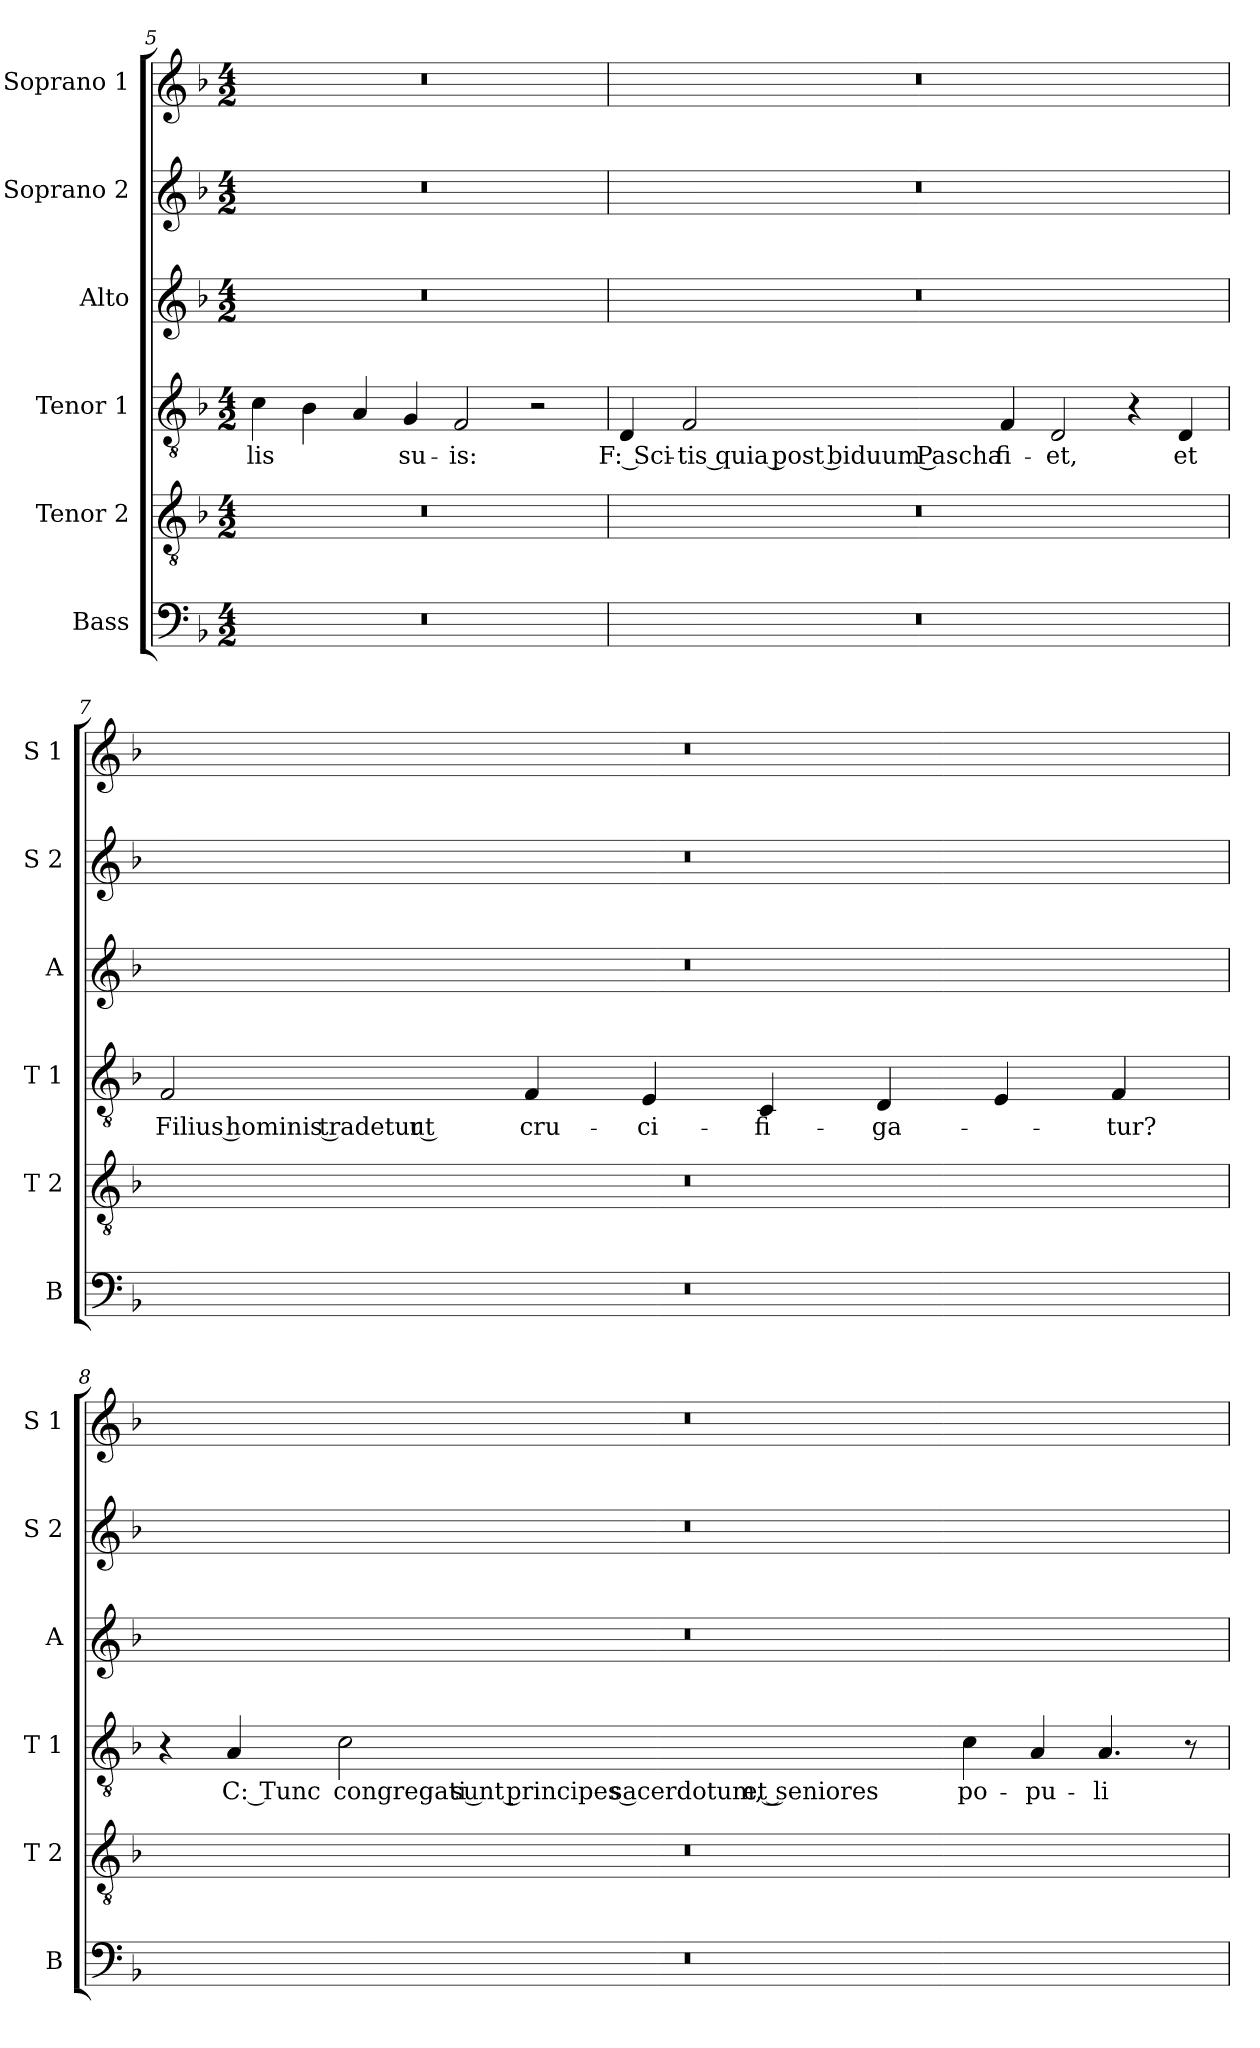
**kern	**kern	**kern	**text	**kern	**kern	**kern
*part6	*part5	*part4	*part4	*part3	*part2	*part1
*staff6	*staff5	*staff4	*staff4	*staff3	*staff2	*staff1
*I"Bass	*I"Tenor 2	*I"Tenor 1	*	*I"Alto	*I"Soprano 2	*I"Soprano 1
*I'B	*I'T 2	*I'T 1	*	*I'A	*I'S 2	*I'S 1
*clefF4	*clefGv2	*clefGv2	*	*clefG2	*clefG2	*clefG2
*k[b-]	*k[b-]	*k[b-]	*	*k[b-]	*k[b-]	*k[b-]
*F:	*F:	*F:	*	*F:	*F:	*F:
*M4/2	*M4/2	*M4/2	*	*M4/2	*M4/2	*M4/2
=5	=5	=5	=5	=5	=5	=5
!	!	!	!LO:LY:b	!	!	!
0r	0r	4c\	-lis	0r	0r	0r
.	.	4B-i\	.	.	.	.
.	.	4A/	.	.	.	.
!	!	!	!LO:LY:b	!	!	!
.	.	4G/	su-	.	.	.
!	!	!	!LO:LY:b	!	!	!
.	.	2F/	-is:	.	.	.
.	.	2r	.	.	.	.
=6	=6	=6	=6	=6	=6	=6
!	!	!	!LO:LY:b	!	!	!
0r	0r	4D/	F: Sci-	0r	0r	0r
!	!	!	!LO:LY:b	!	!	!
.	.	2F/	-tis quia post biduum Pascha	.	.	.
!	!	!	!LO:LY:b	!	!	!
.	.	4F/	fi-	.	.	.
!	!	!	!LO:LY:b	!	!	!
.	.	2D/	-et,	.	.	.
.	.	4r	.	.	.	.
!	!	!	!LO:LY:b	!	!	!
.	.	4D/	et	.	.	.
!!LO:LB:g=z
=7	=7	=7	=7	=7	=7	=7
!	!	!	!LO:LY:b	!	!	!
0r	0r	2F/	Filius hominis tradetur ut	0r	0r	0r
!	!	!	!LO:LY:b	!	!	!
.	.	4F/	cru-	.	.	.
!	!	!	!LO:LY:b	!	!	!
.	.	4E/	-ci-	.	.	.
!	!	!	!LO:LY:b	!	!	!
.	.	4C/	-fi-	.	.	.
!	!	!	!LO:LY:b	!	!	!
.	.	4D/	-ga-	.	.	.
.	.	4E/	.	.	.	.
!	!	!	!LO:LY:b	!	!	!
.	.	4F/	-tur?	.	.	.
=8	=8	=8	=8	=8	=8	=8
0r	0r	4r	.	0r	0r	0r
!	!	!	!LO:LY:b	!	!	!
.	.	4A/	C: Tunc	.	.	.
!	!	!	!LO:LY:b	!	!	!
.	.	2c\	congregati sunt principes sacerdotum, et seniores	.	.	.
!	!	!	!LO:LY:b	!	!	!
.	.	4c\	po-	.	.	.
!	!	!	!LO:LY:b	!	!	!
.	.	4A/	-pu-	.	.	.
!	!	!	!LO:LY:b	!	!	!
.	.	4.A/	-li	.	.	.
.	.	8r	.	.	.	.
=	=	=	=	=	=	=
*-	*-	*-	*-	*-	*-	*-
